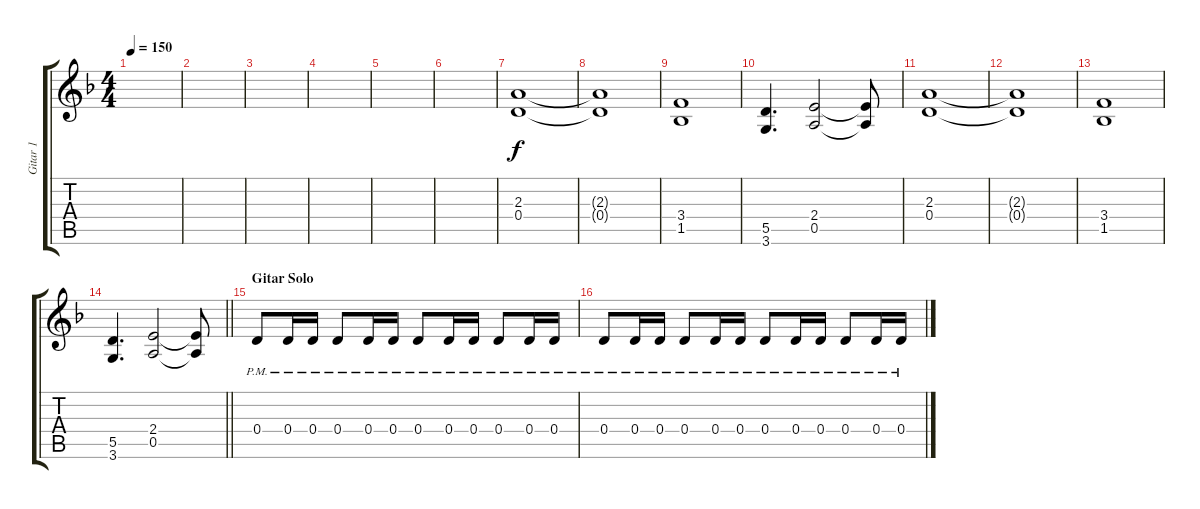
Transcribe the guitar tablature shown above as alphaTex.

\track ("Gitar 1" "Gitar 1") {instrument overdrivenguitar}
\staff {score tabs}
\tuning (E4 B3 G3 D3 A2 E2) {hide}
\ts (4 4)
\tempo 150
\clef g2
\ks f
|
|
|
|
|
|
(2.3 0.4).1{instrument overdrivenguitar} |
(2.3{t} 0.4{t}).1 |
(3.4 1.5).1 |
(5.5 3.6).4{d} (2.4 0.5).2 (2.4{t} 0.5{t}).8 |
(2.3 0.4).1 |
(2.3{t} 0.4{t}).1 |
(3.4 1.5).1 |
\barLineRight lightlight
(5.5 3.6).4{d} (2.4 0.5).2 (2.4{t} 0.5{t}).8 |
\section ("" "Gitar Solo")
0.4{pm}.8 0.4{pm}.16 0.4{pm}.16 0.4{pm}.8 0.4{pm}.16 0.4{pm}.16 0.4{pm}.8 0.4{pm}.16 0.4{pm}.16 0.4{pm}.8 0.4{pm}.16 0.4{pm}.16 |
0.4{pm}.8 0.4{pm}.16 0.4{pm}.16 0.4{pm}.8 0.4{pm}.16 0.4{pm}.16 0.4{pm}.8 0.4{pm}.16 0.4{pm}.16 0.4{pm}.8 0.4{pm}.16 0.4{pm}.16
